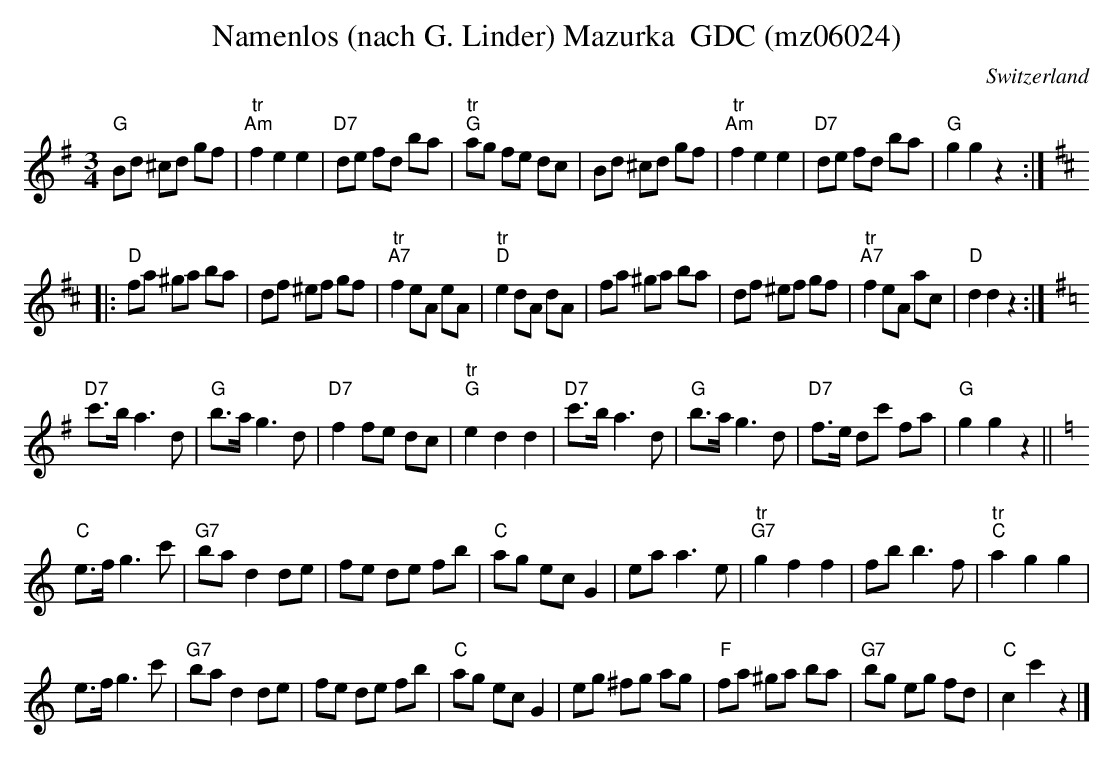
X:1
T: Namenlos (nach G. Linder) Mazurka  GDC (mz06024)
O:Switzerland
M:3/4
L:1/8
K:G %%MIDI gchordon
"G"Bd ^cd gf | "tr""Am"f2e2e2 | "D7"de fd ba | "tr""G"ag fe dc | Bd ^cd gf | "tr""Am"f2e2e2 | "D7"de fd ba | "G"g2g2z2:: [K:D]
"D"fa ^ga ba | df ^ef gf | "tr""A7"f2 eA eA | "tr""D"e2 dA dA | fa ^ga ba | df ^ef gf | "tr""A7"f2 eA ac | "D"d2d2z2 :| [K:G]
"D7"c'>b a3d | "G"b>ag3d | "D7"f2fe dc | "tr""G"e2d2d2 | "D7"c'>b a3d | "G"b>ag3d | "D7"f>e dc' fa | "G"g2g2z2 || [K:C]
"C"e>f g3c' | "G7"ba d2 de | fe de fb | "C"ag ecG2 | eaa3e | "tr""G7"g2f2f2 | fbb3f | "tr""C"a2g2g2 |
e>f g3c' | "G7"ba d2de | fe de fb | "C"ag ecG2 | eg ^fg ag | "F"fa ^ga ba | "G7"bg eg fd | "C"c2c'2z2 |]
